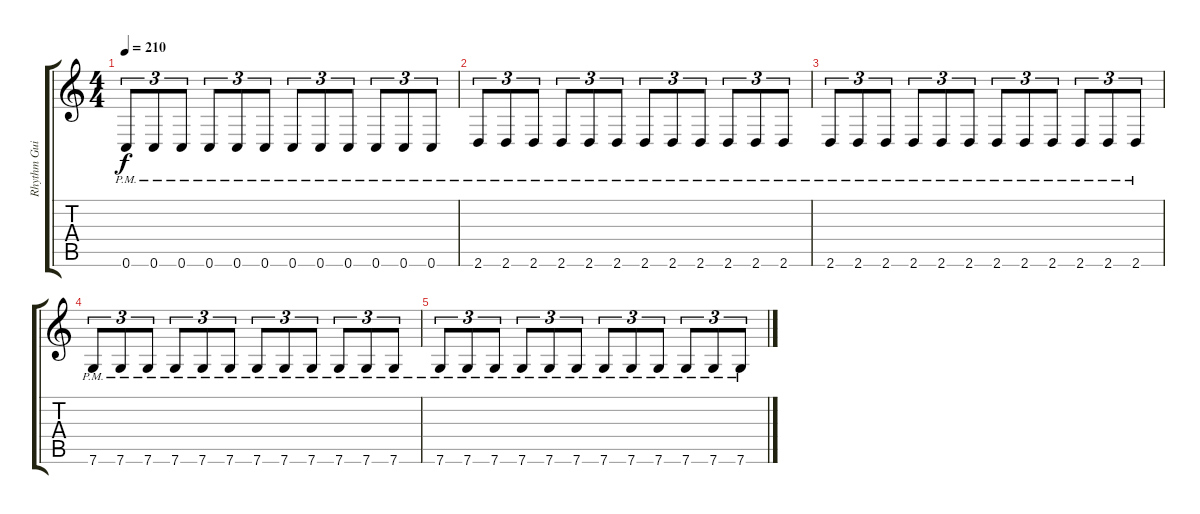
\track ("Rhythm Guitar II" "Rhythm Gui") {instrument overdrivenguitar}
\staff {score tabs}
\tuning (C4 G3 Eb3 Bb2 F2 C2) {hide}
\ts (4 4)
\tempo 210
\clef g2
\ks c
0.6{pm}.8{tu (3 2) dy f} 0.6{pm}.8{tu (3 2)} 0.6{pm}.8{tu (3 2)} 0.6{pm}.8{tu (3 2)} 0.6{pm}.8{tu (3 2)} 0.6{pm}.8{tu (3 2)} 0.6{pm}.8{tu (3 2)} 0.6{pm}.8{tu (3 2)} 0.6{pm}.8{tu (3 2)} 0.6{pm}.8{tu (3 2)} 0.6{pm}.8{tu (3 2)} 0.6{pm}.8{tu (3 2)} |
2.6{pm}.8{tu (3 2) volume 0} 2.6{pm}.8{tu (3 2)} 2.6{pm}.8{tu (3 2)} 2.6{pm}.8{tu (3 2)} 2.6{pm}.8{tu (3 2)} 2.6{pm}.8{tu (3 2)} 2.6{pm}.8{tu (3 2)} 2.6{pm}.8{tu (3 2)} 2.6{pm}.8{tu (3 2)} 2.6{pm}.8{tu (3 2)} 2.6{pm}.8{tu (3 2)} 2.6{pm}.8{tu (3 2)} |
2.6{pm}.8{tu (3 2)} 2.6{pm}.8{tu (3 2)} 2.6{pm}.8{tu (3 2)} 2.6{pm}.8{tu (3 2)} 2.6{pm}.8{tu (3 2)} 2.6{pm}.8{tu (3 2)} 2.6{pm}.8{tu (3 2)} 2.6{pm}.8{tu (3 2)} 2.6{pm}.8{tu (3 2)} 2.6{pm}.8{tu (3 2)} 2.6{pm}.8{tu (3 2)} 2.6{pm}.8{tu (3 2)} |
7.6{pm}.8{tu (3 2)} 7.6{pm}.8{tu (3 2)} 7.6{pm}.8{tu (3 2)} 7.6{pm}.8{tu (3 2)} 7.6{pm}.8{tu (3 2)} 7.6{pm}.8{tu (3 2)} 7.6{pm}.8{tu (3 2)} 7.6{pm}.8{tu (3 2)} 7.6{pm}.8{tu (3 2)} 7.6{pm}.8{tu (3 2)} 7.6{pm}.8{tu (3 2)} 7.6{pm}.8{tu (3 2)} |
7.6{pm}.8{tu (3 2)} 7.6{pm}.8{tu (3 2)} 7.6{pm}.8{tu (3 2)} 7.6{pm}.8{tu (3 2)} 7.6{pm}.8{tu (3 2)} 7.6{pm}.8{tu (3 2)} 7.6{pm}.8{tu (3 2)} 7.6{pm}.8{tu (3 2)} 7.6{pm}.8{tu (3 2)} 7.6{pm}.8{tu (3 2)} 7.6{pm}.8{tu (3 2)} 7.6{pm}.8{tu (3 2)}
